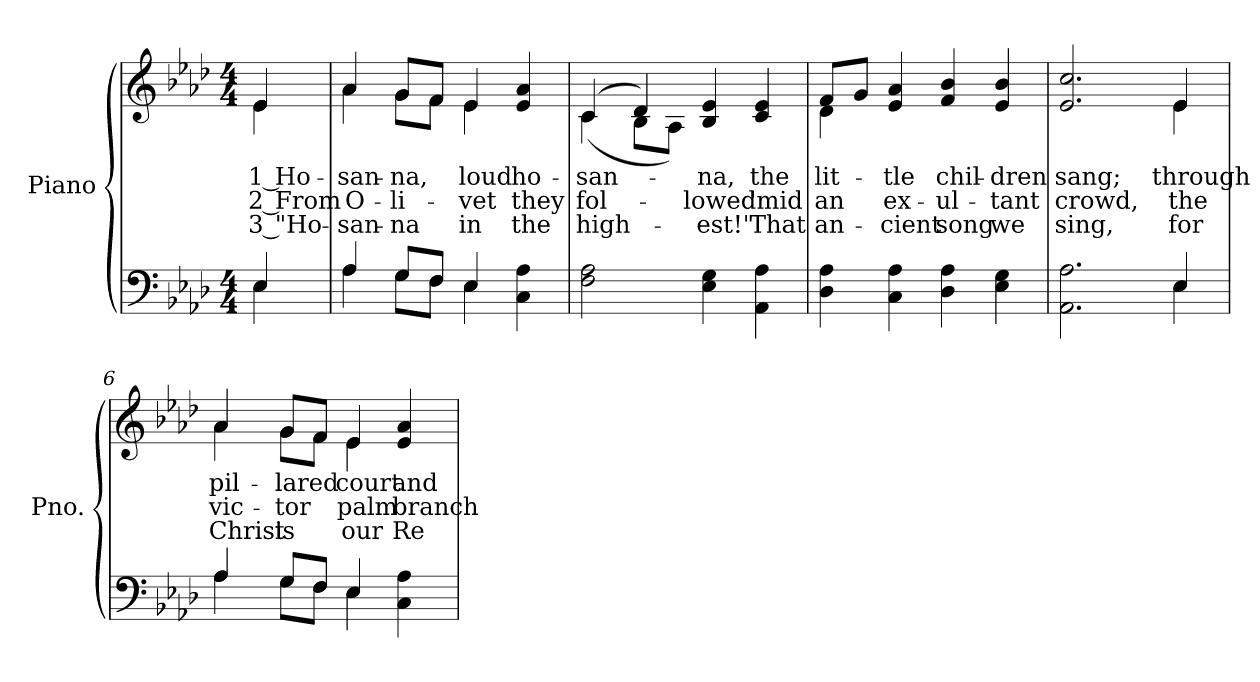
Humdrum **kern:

**kern	**kern	**text	**text	**text
*part2	*part1	*part1	*part1	*part1
*staff2	*staff1	*staff1	*staff1	*staff1
*I"Piano	*I"Piano	*	*	*
*I'Pno.	*I'Pno.	*	*	*
!!LO:PB:g=z
*clefF4	*clefG2	*	*	*
*k[b-e-a-d-]	*k[b-e-a-d-]	*	*	*
*A-:	*A-:	*	*	*
*M4/4	*M4/4	*	*	*
=	=	=	=	=
*^	*	*	*	*
!	!	!	!LO:LY:b:color=#000000	!LO:LY:b:color=#000000	!LO:LY:b:color=#000000
*	*	*^	*	*	*
4E-i/	4E-i\	4e-i/	4e-i\	1 Ho-	2 From	3 "Ho-
=1	=1	=1	=1	=1	=1	=1
!	!	!	!	!LO:LY:b:color=#000000	!LO:LY:b:color=#000000	!LO:LY:b:color=#000000
4A-i/	4A-i\	4a-i/	4a-i\	-san-	O-	-san-
!	!	!	!	!LO:LY:b:color=#000000	!LO:LY:b:color=#000000	!LO:LY:b:color=#000000
8Gi/L	8Gi\L	8gi/L	8gi\L	-na,	-li-	-na
8Fi/J	8Fi\J	8fi/J	8fi\J	.	.	.
!	!	!	!	!LO:LY:b:color=#000000	!LO:LY:b:color=#000000	!LO:LY:b:color=#000000
4E-i/	4E-i\	4e-i/	4e-i\	loud	-vet	in
!	!	!	!	!LO:LY:b:color=#000000	!LO:LY:b:color=#000000	!LO:LY:b:color=#000000
4Ci\ 4A-i	4ryy	4e-i/ 4a-i	4ryy	ho-	they	the
*v	*v	*	*	*	*	*
=2	=2	=2	=2	=2	=2
*^	*	*	*	*	*
!	!	!	!	!LO:LY:b:color=#000000	!LO:LY:b:color=#000000	!LO:LY:b:color=#000000
*v	*v	*	*	*	*	*
2Fi\ 2A-i	(4ci/	(4ci\	-san-	fol-	high-
.	4d-i/)	8B-i\L	.	.	.
.	.	8A-i\J)	.	.	.
!	!	!	!LO:LY:b:color=#000000	!LO:LY:b:color=#000000	!LO:LY:b:color=#000000
4E-i\ 4Gi	4B-i/ 4e-i	2ryy	-na,	-lowed	-est!"
!	!	!	!LO:LY:b:color=#000000	!LO:LY:b:color=#000000	!LO:LY:b:color=#000000
4AA-i\ 4A-i	4ci/ 4e-i	.	the	'mid	That
=3	=3	=3	=3	=3	=3
!	!	!	!LO:LY:b:color=#000000	!LO:LY:b:color=#000000	!LO:LY:b:color=#000000
4D-i\ 4A-i	8fi/L	4d-i\	lit-	an	an-
.	8gi/J	.	.	.	.
!	!	!	!LO:LY:b:color=#000000	!LO:LY:b:color=#000000	!LO:LY:b:color=#000000
4Ci\ 4A-i	4e-i/ 4a-i	2.ryy	-tle	ex-	-cient
!	!	!	!LO:LY:b:color=#000000	!LO:LY:b:color=#000000	!LO:LY:b:color=#000000
4D-i\ 4A-i	4fi/ 4b-i	.	chil-	-ul-	song
!	!	!	!LO:LY:b:color=#000000	!LO:LY:b:color=#000000	!LO:LY:b:color=#000000
4E-i\ 4Gi	4e-i/ 4b-i	.	-dren	-tant	we
*	*v	*v	*	*	*
!!LO:LB:g=z
=4	=4	=4	=4	=4
!	!	!LO:LY:b:color=#000000	!LO:LY:b:color=#000000	!LO:LY:b:color=#000000
2.AA-i\ 2.A-i	2.e-i/ 2.cci	sang;	crowd,	sing,
=5-	=5-	=5-	=5-	=5-
*^	*	*	*	*
!	!	!	!LO:LY:b:color=#000000	!LO:LY:b:color=#000000	!LO:LY:b:color=#000000
*	*	*^	*	*	*
4E-i/	4E-i\	4e-i/	4e-i\	through	the	for
=6	=6	=6	=6	=6	=6	=6
!	!	!	!	!LO:LY:b:color=#000000	!LO:LY:b:color=#000000	!LO:LY:b:color=#000000
4A-i/	4A-i\	4a-i/	4a-i\	pil-	vic-	Christ
!	!	!	!	!LO:LY:b:color=#000000	!LO:LY:b:color=#000000	!LO:LY:b:color=#000000
8Gi/L	8Gi\L	8gi/L	8gi\L	-lared	-tor	is
8Fi/J	8Fi\J	8fi/J	8fi\J	.	.	.
!	!	!	!	!LO:LY:b:color=#000000	!LO:LY:b:color=#000000	!LO:LY:b:color=#000000
4E-i/	4E-i\	4e-i/	4e-i\	court	palm	our
!	!	!	!	!LO:LY:b:color=#000000	!LO:LY:b:color=#000000	!LO:LY:b:color=#000000
4Ci\ 4A-i	4ryy	4e-i/ 4a-i	4ryy	and	branch	Re-
*v	*v	*	*	*	*	*
*	*v	*v	*	*	*
=	=	=	=	=
*-	*-	*-	*-	*-
